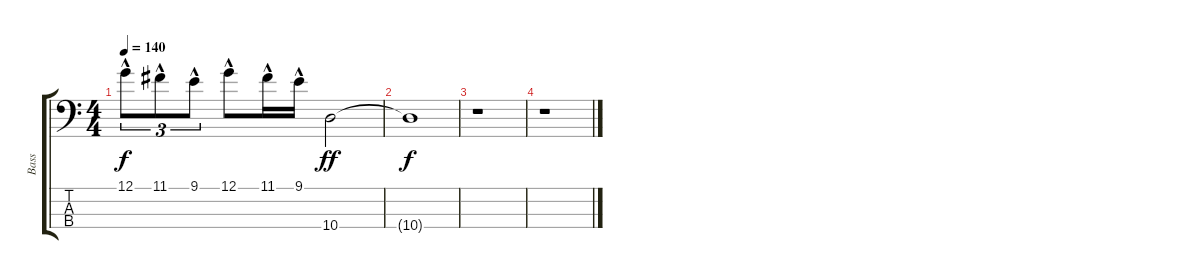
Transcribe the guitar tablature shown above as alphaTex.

\track ("Bass" "Bass") {instrument electricbasspick}
\staff {score tabs}
\tuning (G2 D2 A1 E1) {hide}
\ts (4 4)
\tempo 140
\clef f4
\ks c
12.1{hac}.8{tu (3 2) dy f} 11.1{hac}.8{tu (3 2)} 9.1{hac}.8{tu (3 2)} 12.1{hac}.8 11.1{hac}.16 9.1{hac}.16 10.4.2{dy ff} |
10.4{t}.1{dy f} |
r.1 |
r.1
